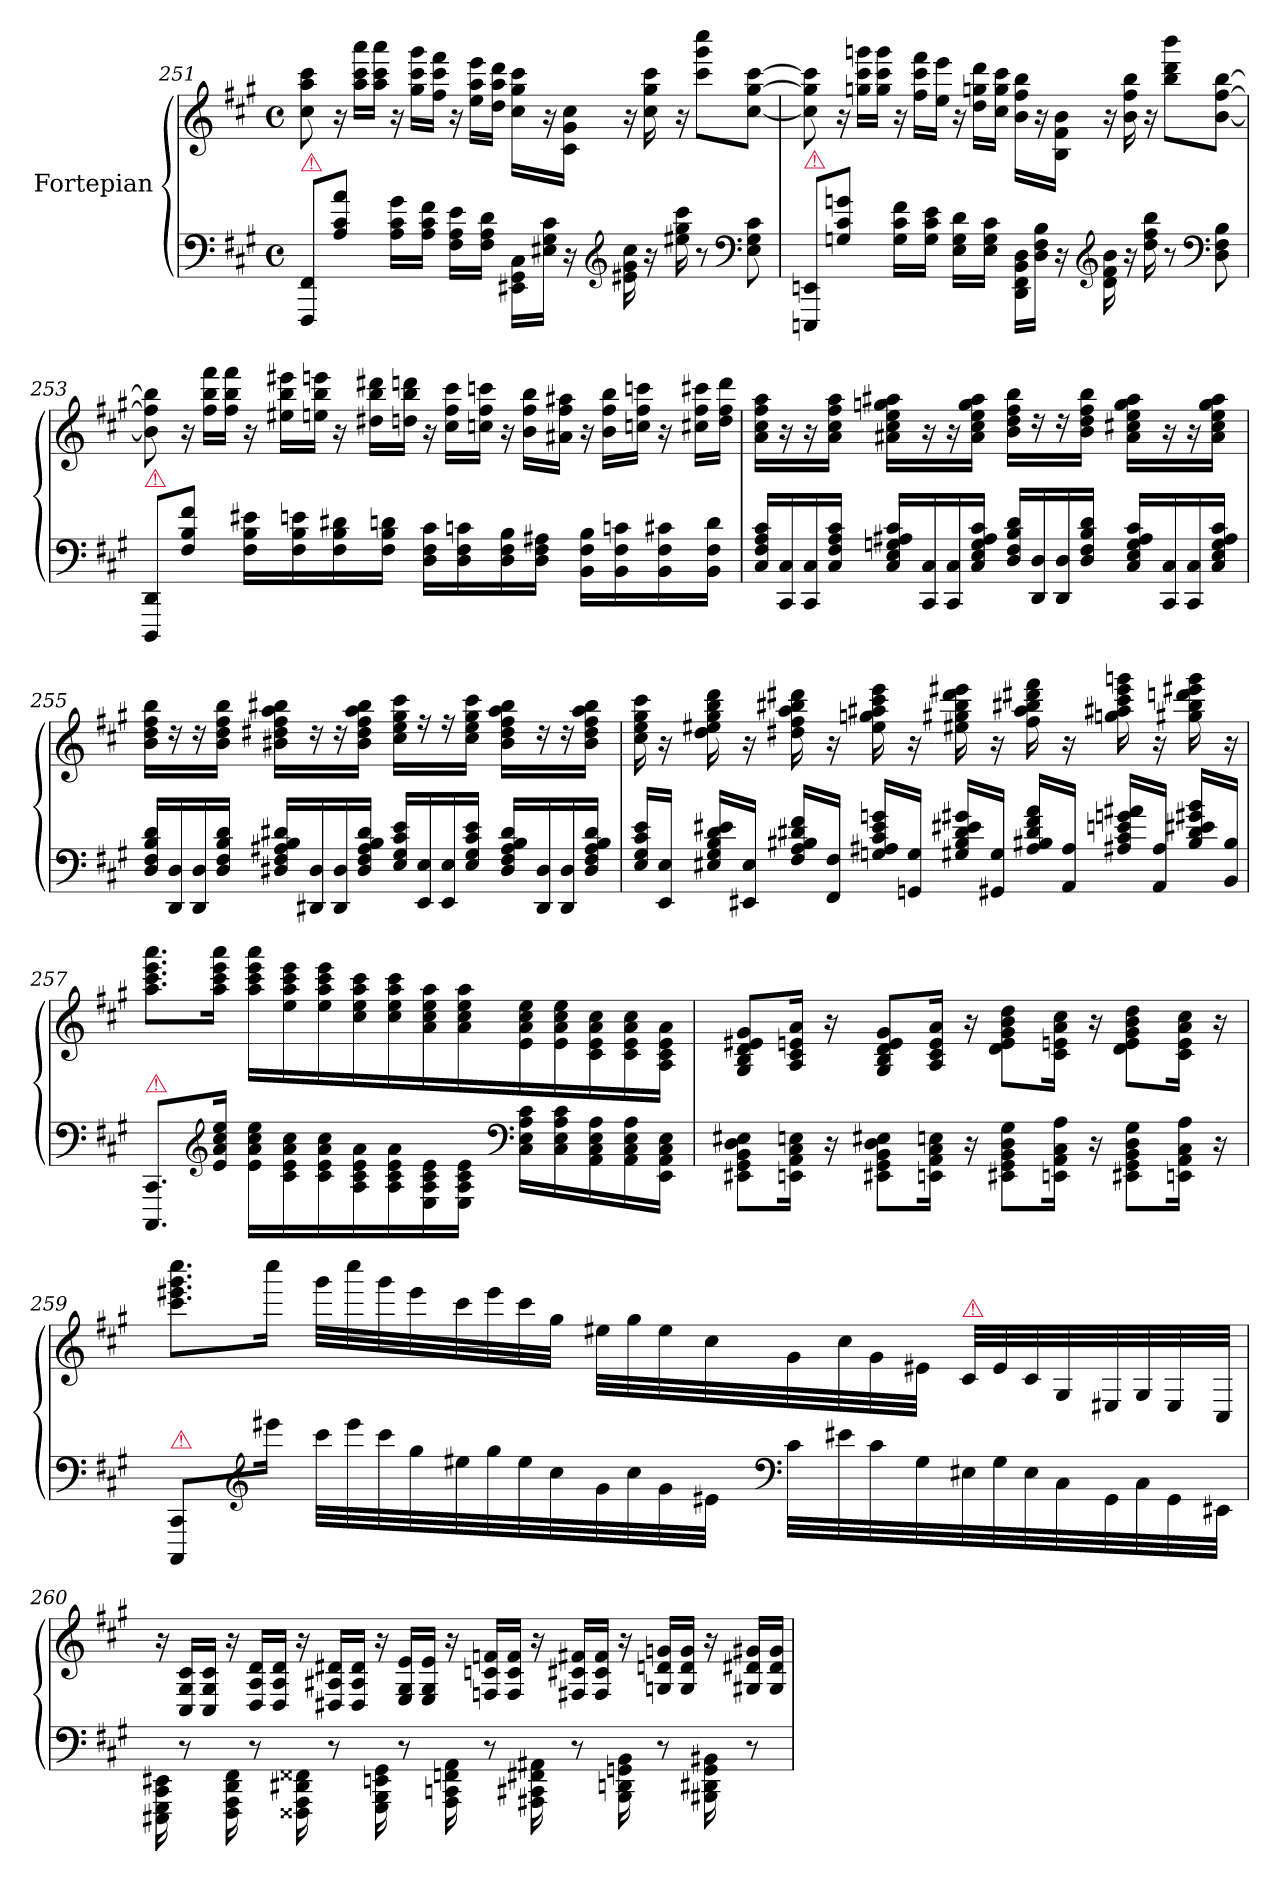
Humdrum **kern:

**kern	**kern
*part2	*part1
*staff2	*staff1
*I"Fortepian	*I"Fortepian
*clefF4	*clefG2
*k[f#c#g#]	*k[f#c#g#]
*f#:	*f#:
*M4/4	*M4/4
*met(c)	*met(c)
=251	=251
!LO:TX:a:color=crimson:t=⚠	!
8FFF#/ 8FF#/L	8cc#\ 8aa\ 8ccc#\
*	*Xtuplet
8A\ 8c#\ 8a\J	24r
.	24aa\ 24ccc#\ 24aaa\LL
.	24aa\ 24ccc#\ 24aaa\JJ
16A\ 16c#\ 16g#\LL	24r
.	24gg#\ 24ccc#\ 24ggg#\LL
16A\ 16c#\ 16f#\JJ	.
.	24ff#\ 24ccc#\ 24fff#\JJ
16F#\ 16A\ 16e\LL	24r
.	24ee\ 24aa\ 24eee\LL
16F#\ 16A\ 16d\JJ	.
.	24dd\ 24aa\ 24ddd\JJ
*Xtuplet	*
24EE#X\ 24GG#\ 24C#\LL	24cc#\ 24gg#\ 24ccc#\LL
24E#X\ 24G#\ 24c#\JJ	24r
24r	24c#\ 24g#\ 24cc#\JJ
*clefG2	*
24e#X\ 24g#\ 24cc#\	24r
24r	24cc#\ 24gg#\ 24ccc#\
24ee#X\ 24gg#\ 24ccc#\	24r
8r	8ccc#\ 8ggg#\ 8cccc#\L
*clefF4	*
8E#\ 8G#\ 8c#\	[8cc#\ [8gg#\ [8ccc#\J
=252	=252
!LO:TX:a:color=crimson:t=⚠	!
8EEEn/ 8EEn/L	8cc#]\ 8gg#]\ 8ccc#]\
8Gn\ 8c#\ 8gn\J	24r
.	24ggn\ 24ccc#\ 24gggn\LL
.	24gg\ 24ccc#\ 24ggg\JJ
16G\ 16c#\ 16f#\LL	24r
.	24ff#\ 24ccc#\ 24fff#\LL
16G\ 16c#\ 16e\JJ	.
.	24ee\ 24eee\JJ
16E\ 16G\ 16d\LL	24r
.	24dd\ 24ggn\ 24ddd\LL
16E\ 16G\ 16c#\JJ	.
.	24cc#\ 24gg\ 24ccc#\JJ
24DD\ 24FF#\ 24BB\ 24D\LL	24b\ 24ff#\ 24bb\LL
24D\ 24F#\ 24B\JJ	24r
24r	24B\ 24f#\ 24b\JJ
*clefG2	*
24d\ 24f#\ 24b\	24r
24r	24b\ 24ff#\ 24bb\
24dd\ 24ff#\ 24bb\	24r
8r	8bb\ 8ddd\ 8bbb\L
*clefF4	*
8D\ 8F#\ 8B\	[8b\ [8ff#\ [8bb\J
=253	=253
!LO:TX:a:color=crimson:t=⚠	!
8DDD/ 8DD/L	8b]\ 8ff#]\ 8bb]\
8F#\ 8B\ 8f#\J	24r
.	24ff#\ 24bb\ 24fff#\LL
.	24ff#\ 24bb\ 24fff#\JJ
16F#\ 16B\ 16e#X\LL	24r
.	24ee#X\ 24bb\ 24eee#X\LL
16F#\ 16B\ 16en\	.
.	24een\ 24bb\ 24eeen\JJ
16F#\ 16B\ 16d#X\	24r
.	24dd#X\ 24bb\ 24ddd#X\LL
16F#\ 16B\ 16dn\JJ	.
.	24ddn\ 24bb\ 24dddn\JJ
16D\ 16F#\ 16c#\LL	24r
.	24cc#\ 24ff#\ 24ccc#\LL
16D\ 16F#\ 16cn\	.
.	24ccn\ 24ff#\ 24cccn\JJ
16D\ 16F#\ 16B\	24r
.	24b\ 24ff#\ 24bb\LL
16D\ 16F#\ 16A#X\JJ	.
.	24a#X\ 24ff#\ 24aa#X\JJ
16BB\ 16F#\ 16B\LL	24r
.	24b\ 24ff#\ 24bb\LL
16BB\ 16F#\ 16cn\	.
.	24ccn\ 24ff#\ 24cccn\JJ
16BB\ 16F#\ 16c#X\	24r
.	24cc#X\ 24ff#\ 24ccc#X\LL
16BB\ 16F#\ 16d\JJ	.
.	24dd\ 24ff#\ 24ddd\JJ
=254	=254
16C#/ 16F#/ 16A/ 16c#/LL	16a\ 16cc#\ 16ff#\ 16aa\LL
16CC#/ 16C#/	16r
16CC#/ 16C#/	16r
16C#/ 16F#/ 16A/ 16c#/JJ	16a\ 16cc#\ 16ff#\ 16aa\JJ
16C#/ 16E/ 16Gn/ 16A#X/ 16c#/LL	16a#X\ 16cc#\ 16ee\ 16ggn\ 16aa#X\LL
16CC#/ 16C#/	16r
16CC#/ 16C#/	16r
16C#/ 16E/ 16G/ 16A#/ 16c#/JJ	16a#\ 16cc#\ 16ee\ 16gg\ 16aa#\JJ
16D/ 16F#/ 16B/ 16d/LL	16b\ 16dd\ 16ff#\ 16bb\LL
16DD/ 16D/	16r
16DD/ 16D/	16r
16D/ 16F#/ 16B/ 16d/JJ	16b\ 16dd\ 16ff#\ 16bb\JJ
16C#/ 16E/ 16G/ 16A#/ 16c#/LL	16a#\ 16cc#X\ 16ee\ 16gg\ 16aa#\LL
16CC#/ 16C#/	16r
16CC#/ 16C#/	16r
16C#/ 16E/ 16G/ 16A#/ 16c#/JJ	16a#\ 16cc#\ 16ee\ 16gg\ 16aa#\JJ
=255	=255
16D/ 16F#/ 16B/ 16d/LL	16b\ 16dd\ 16ff#\ 16bb\LL
16DD/ 16D/	16r
16DD/ 16D/	16r
16D/ 16F#/ 16B/ 16d/JJ	16b\ 16dd\ 16ff#\ 16bb\JJ
16D#X/ 16F#/ 16A#X/ 16B/ 16d#X/LL	16b#X\ 16dd#X\ 16ff#\ 16aa\ 16bb#X\LL
16DD#X/ 16D#/	16r
16DD#/ 16D#/	16r
16D#/ 16F#/ 16A#/ 16B/ 16d#/JJ	16b#\ 16dd#\ 16ff#\ 16aa\ 16bb#\JJ
16E/ 16G#/ 16c#/ 16e/LL	16cc#\ 16ee\ 16gg#\ 16ccc#\LL
16EE/ 16E/	16r
16EE/ 16E/	16r
16E/ 16G#/ 16c#/ 16e/JJ	16cc#\ 16ee\ 16gg#\ 16ccc#\JJ
16D#/ 16F#/ 16A#/ 16B/ 16d#/LL	16b#\ 16dd#\ 16ff#\ 16aa\ 16bb#\LL
16DD#/ 16D#/	16r
16DD#/ 16D#/	16r
16D#/ 16F#/ 16A#/ 16B/ 16d#/JJ	16b#\ 16dd#\ 16ff#\ 16aa\ 16bb#\JJ
=256	=256
16E/ 16G#/ 16c#/ 16e/LL	16cc#\ 16ee\ 16gg#\ 16ccc#\
16EE/ 16E/JJ	16r
16E#X/ 16G#/ 16B/ 16d/ 16e#X/LL	16dd\ 16ee#X\ 16gg#\ 16bb\ 16ddd\
16EE#X/ 16E#/JJ	16r
16F#/ 16A/ 16B#X/ 16d#X/ 16f#/LL	16dd#X\ 16ff#\ 16aa\ 16bb#X\ 16ddd#X\
16FF#/ 16F#/JJ	16r
16Gn/ 16A#X/ 16c#/ 16e#/ 16gn/LL	16ee#\ 16ggn\ 16aa#X\ 16ccc#\ 16eee\
16GGn/ 16G/JJ	16r
16G#X/ 16B#/ 16d#/ 16e#X/ 16g#X/LL	16ee#X\ 16gg#X\ 16bb#\ 16ddd#\ 16eee#X\
16GG#X/ 16G#/JJ	16r
16A#/ 16B#X/ 16d#/ 16f#/ 16a/LL	16ff#\ 16aa#\ 16bb#X\ 16ddd#X\ 16fff#\
16AA/ 16A#/JJ	16r
16A#X/ 16c#/ 16en/ 16gn/ 16a#X/LL	16ggn\ 16aa#X\ 16ccc#\ 16eee#\ 16gggn\
16AA/ 16A#/JJ	16r
16B#/ 16d#/ 16e#X/ 16g#X/ 16b/LL	16gg#X\ 16bb#\ 16dddn\ 16eee#X\ 16ggg\
16BB/ 16B#/JJ	16r
=257	=257
!LO:TX:a:color=crimson:t=⚠	!
8.CCC#/ 8.CC#/L	8.aa\ 8.ccc#\ 8.eee\ 8.aaa\L
*clefG2	*
16e\ 16a\ 16cc#\ 16ee\Jk	16aa\ 16ccc#\ 16eee\ 16aaa\Jk
16e\ 16a\ 16cc#\ 16ee\LL	16aa\ 16ccc#\ 16eee\ 16aaa\LL
16c#\ 16e\ 16a\ 16cc#\	16ee\ 16aa\ 16ccc#\ 16eee\
16c#\ 16e\ 16a\ 16cc#\	16ee\ 16aa\ 16ccc#\ 16eee\
16A\ 16c#\ 16e\ 16a\	16cc#\ 16ee\ 16aa\ 16ccc#\
16A\ 16c#\ 16e\ 16a\	16cc#\ 16ee\ 16aa\ 16ccc#\
16E\ 16A\ 16c#\ 16e\	16a\ 16cc#\ 16ee\ 16aa\
16E\ 16A\ 16c#\ 16e\JJ	16a\ 16cc#\ 16ee\ 16aa\
*clefF4	*
16C#\ 16E\ 16A\ 16c#\LL	16e\ 16a\ 16cc#\ 16ee\
16C#\ 16E\ 16A\ 16c#\	16e\ 16a\ 16cc#\ 16ee\
16AA\ 16C#\ 16E\ 16A\	16c#\ 16e\ 16a\ 16cc#\
16AA\ 16C#\ 16E\ 16A\	16c#\ 16e\ 16a\ 16cc#\
16EE\ 16AA\ 16C#\ 16E\JJ	16A\ 16c#\ 16e\ 16a\JJ
=258	=258
8EE#X\ 8GG#\ 8BB\ 8D\ 8E#X\L	8G#/ 8B/ 8d/ 8e#X/ 8g#/L
16EEn\ 16AA\ 16C#\ 16En\Jk	16A/ 16c#/ 16en/ 16a/Jk
16r	16r
8EE#X\ 8GG#\ 8BB\ 8D\ 8E#X\L	8G#/ 8B/ 8d/ 8e/ 8g#/L
16EEn\ 16AA\ 16C#\ 16En\Jk	16A/ 16c#/ 16e/ 16a/Jk
16r	16r
8EE#X\ 8GG#\ 8BB\ 8D\ 8G#\L	8d\ 8e\ 8g#\ 8b\ 8dd\L
16EEn\ 16AA\ 16C#\ 16A\Jk	16c#\ 16en\ 16a\ 16cc#\Jk
16r	16r
8EE#X\ 8GG#\ 8BB\ 8D\ 8G#\L	8d\ 8e\ 8g#\ 8b\ 8dd\L
16EEn\ 16AA\ 16C#\ 16A\Jk	16c#\ 16e\ 16a\ 16cc#\Jk
16r	16r
=259	=259
!LO:TX:a:color=crimson:t=⚠	!
!LO:N:vis=8	!
8.CCC#/ 8.CC#/L	8.ccc#\ 8.eee#X\ 8.ggg#\ 8.cccc#\L
*clefG2	*
16eee#X\Jk	16cccc#\Jk
32ccc#\LLL	32ggg#\LLL
32eee#\	32cccc#\
32ccc#\	32ggg#\
32gg#\	32eee#\
32ee#X\	32ccc#\
32gg#\	32eee#\
32ee#\	32ccc#\
32cc#\	32gg#\JJJ
32g#\	32ee#X\LLL
32cc#\	32gg#\
32g#\	32ee#\
32e#X\JJJ	32cc#\
*clefF4	*
32c#\LLL	32g#\
32e#X\	32cc#\
32c#\	32g#\
32G#\	32e#X\JJJ
!	!LO:TX:a:color=crimson:t=⚠
32E#X\	32c#\LLL
32G#\	32e#\
32E#\	32c#\
32C#\	32G#\
32GG#\	32E#X/
32C#\	32G#/
32GG#\	32E#/
32EE#X\JJJ	32C#/JJJ
=260	=260
24EEE#X\ 24GGG#\ 24CC#\ 24EE#X\	24r
12r	24C#/ 24G#/ 24c#/LL
.	24C#/ 24G#/ 24c#/JJ
24FFF#\ 24AAA\ 24DD\ 24FF#\	24r
12r	24D/ 24A/ 24d/LL
.	24D/ 24A/ 24d/JJ
24FFF##X\ 24AAA\ 24DD#X\ 24FF##X\	24r
12r	24D#X/ 24A#X/ 24d#X/LL
.	24D#/ 24A#/ 24d#/JJ
24GGG#\ 24BBB\ 24EEn\ 24GG#\	24r
12r	24E/ 24G#/ 24e/LL
.	24E/ 24G#/ 24e/JJ
24AAA\ 24CCn\ 24FFn\ 24AA\	24r
12r	24Fn/ 24cn/ 24fn/LL
.	24F/ 24c/ 24f/JJ
24AAA#X\ 24CC#X\ 24FF#X\ 24AA#X\	24r
12r	24F#X/ 24c#X/ 24f#X/LL
.	24F#/ 24c#/ 24f#/JJ
24BBB\ 24DDn\ 24GGn\ 24BB\	24r
12r	24Gn/ 24dn/ 24gn/LL
.	24G/ 24d/ 24g/JJ
24BBB#X\ 24DD#X\ 24GG\ 24BB#X\	24r
12r	24G#X/ 24d#X/ 24g#X/LL
.	24G#/ 24d#/ 24g#/JJ
=	=
*-	*-
